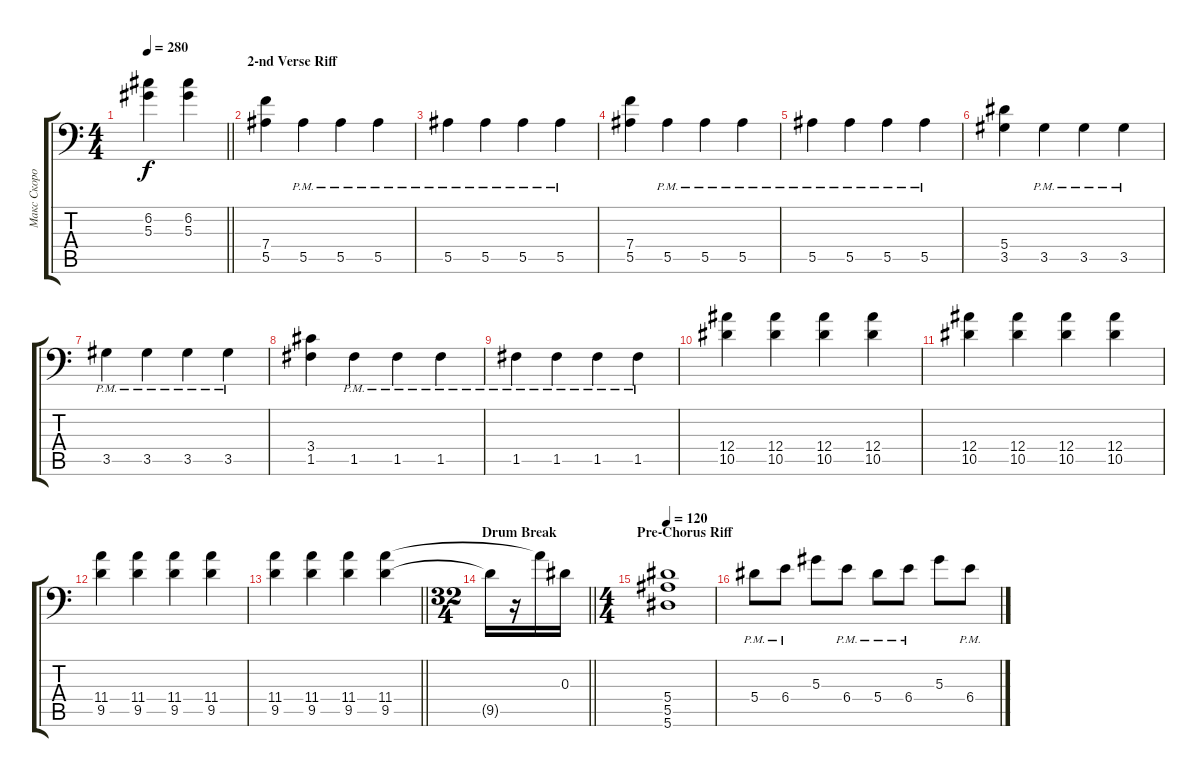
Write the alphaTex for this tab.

\track ("Макс Скоробогатов-Гитара" "Макс Скоро") {instrument distortionguitar}
\staff {score tabs}
\tuning (C4 G3 Eb3 Bb2 F2 Bb1) {hide}
\ts (4 4)
\tempo 280
\clef f4
\barLineRight lightlight
\ks c
(6.2 5.3).4{dy f} (6.2 5.3).4 |
\section ("" "2-nd Verse Riff")
(7.4 5.5).4 5.5{pm}.4 5.5{pm}.4 5.5{pm}.4 |
5.5{pm}.4 5.5{pm}.4 5.5{pm}.4 5.5{pm}.4 |
(7.4 5.5).4 5.5{pm}.4 5.5{pm}.4 5.5{pm}.4 |
5.5{pm}.4 5.5{pm}.4 5.5{pm}.4 5.5{pm}.4 |
(5.4 3.5).4 3.5{pm}.4 3.5{pm}.4 3.5{pm}.4 |
3.5{pm}.4 3.5{pm}.4 3.5{pm}.4 3.5{pm}.4 |
(3.4 1.5).4 1.5{pm}.4 1.5{pm}.4 1.5{pm}.4 |
1.5{pm}.4 1.5{pm}.4 1.5{pm}.4 1.5{pm}.4 |
(12.4 10.5).4 (12.4 10.5).4 (12.4 10.5).4 (12.4 10.5).4 |
(12.4 10.5).4 (12.4 10.5).4 (12.4 10.5).4 (12.4 10.5).4 |
(11.4 9.5).4 (11.4 9.5).4 (11.4 9.5).4 (11.4 9.5).4 |
\barLineRight lightlight
(11.4 9.5).4 (11.4 9.5).4 (11.4 9.5).4 (11.4 9.5).4 |
\ts (32 4)
\section ("" "Drum Break")
\barLineRight lightlight
9.5{t}.16 r.16 11.4{t}.16 0.3.16 |
\ts (4 4)
\section ("" "Pre-Chorus Riff")
\tempo 120
(5.4 5.5 5.6).1 |
5.4{pm}.8 6.4{pm}.8 5.3.8 6.4{pm}.8 5.4{pm}.8 6.4{pm}.8 5.3.8 6.4{pm}.8
